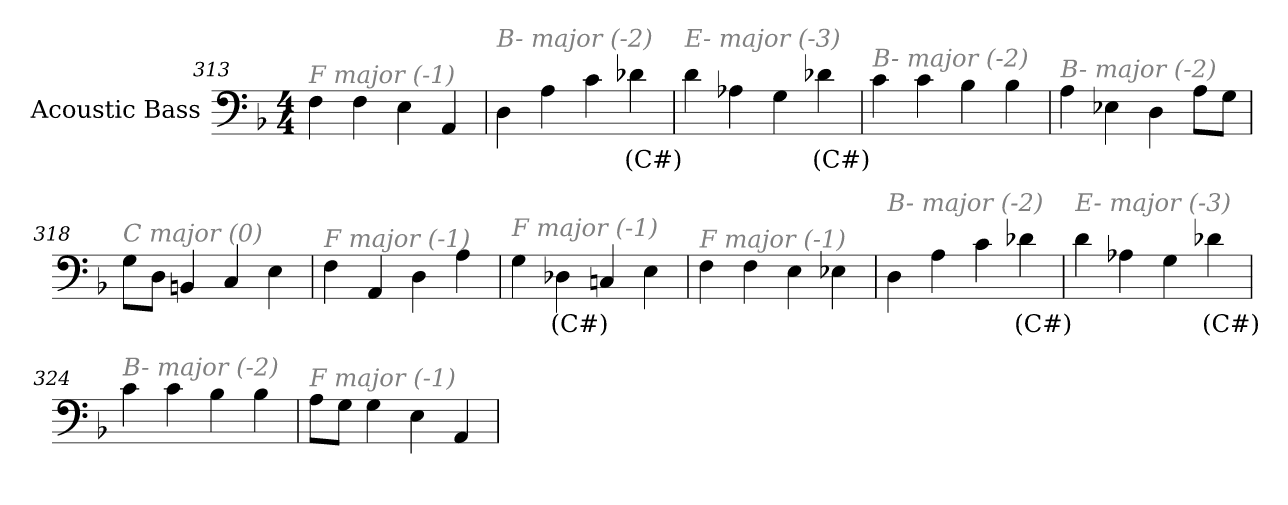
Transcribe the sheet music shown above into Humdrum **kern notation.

**kern	**text
*part1	*part1
*staff1	*staff1
*I"Acoustic Bass	*
*clefF4	*
*ITrd7c12	*
*k[b-]	*
*F:	*
*M4/4	*
=313	=313
!LO:TX:i:color=#808080:t=F major (-1)	!
4FF	.
4FF	.
4EE	.
4AAA	.
=314	=314
!LO:TX:i:color=#808080:t=B- major (-2)	!
4DD	.
4AA	.
4C	.
4D-Xi	(C#)
=315	=315
!LO:TX:i:color=#808080:t=E- major (-3)	!
4D	.
4AA-X	.
4GG	.
4D-Xi	(C#)
=316	=316
!LO:TX:i:color=#808080:t=B- major (-2)	!
4C	.
4C	.
4BB-	.
4BB-	.
=317	=317
!LO:TX:i:color=#808080:t=B- major (-2)	!
4AA	.
4EE-X	.
4DD	.
8AAL	.
8GGJ	.
=318	=318
!LO:TX:i:color=#808080:t=C major (0)	!
8GGL	.
8DDJ	.
4BBBn	.
4CC	.
4EE	.
=319	=319
!LO:TX:i:color=#808080:t=F major (-1)	!
4FF	.
4AAA	.
4DD	.
4AA	.
=320	=320
!LO:TX:i:color=#808080:t=F major (-1)	!
4GG	.
4DD-Xi	(C#)
4CCn	.
4EE	.
=321	=321
!LO:TX:i:color=#808080:t=F major (-1)	!
4FF	.
4FF	.
4EE	.
4EE-X	.
=322	=322
!LO:TX:i:color=#808080:t=B- major (-2)	!
4DD	.
4AA	.
4C	.
4D-Xi	(C#)
=323	=323
!LO:TX:i:color=#808080:t=E- major (-3)	!
4D	.
4AA-X	.
4GG	.
4D-Xi	(C#)
=324	=324
!LO:TX:i:color=#808080:t=B- major (-2)	!
4C	.
4C	.
4BB-	.
4BB-	.
=325	=325
!LO:TX:i:color=#808080:t=F major (-1)	!
8AAL	.
8GGJ	.
4GG	.
4EE	.
4AAA	.
=	=
*-	*-
